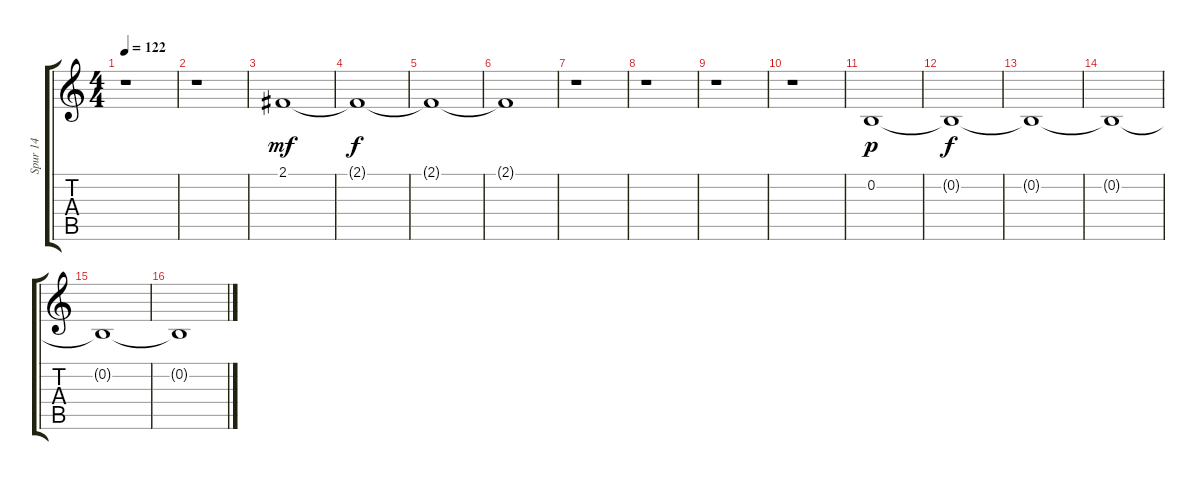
\track ("Spur 14" "Spur 14") {instrument pad5bowed}
\staff {score tabs}
\tuning (E4 B3 G3 D3 A2 E2) {hide}
\ts (4 4)
\tempo 122
\clef g2
\ks c
r.1{dy f} |
r.1 |
2.1.1{dy mf} |
2.1{t}.1{dy f} |
2.1{t}.1 |
2.1{t}.1 |
r.1 |
r.1 |
r.1 |
r.1 |
0.2.1{dy p} |
0.2{t}.1{dy f} |
0.2{t}.1 |
0.2{t}.1 |
0.2{t}.1 |
0.2{t}.1
